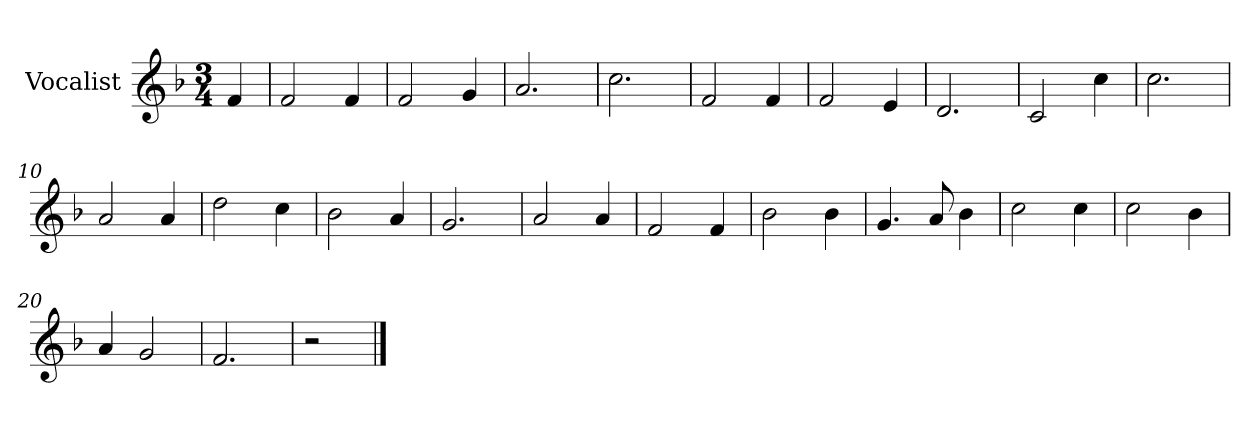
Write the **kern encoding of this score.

**kern
*part1
*staff1
*I"Vocalist
*k[b-]
*F:
*M3/4
=
4f
=1
2f
4f
=2
2f
4g
=3
2.a
=4
2.cc
=5
2f
4f
=6
2f
4e
=7
2.d
=8
2c
4cc
=9
2.cc
=10
2a
4a
=11
2dd
4cc
=12
2b-
4a
=13
2.g
=14
2a
4a
=15
2f
4f
=16
2b-
4b-
=17
4.g
8a
4b-
=18
2cc
4cc
=19
2cc
4b-
=20
4a
2g
=21
2.f
=22
2r
==
*-
